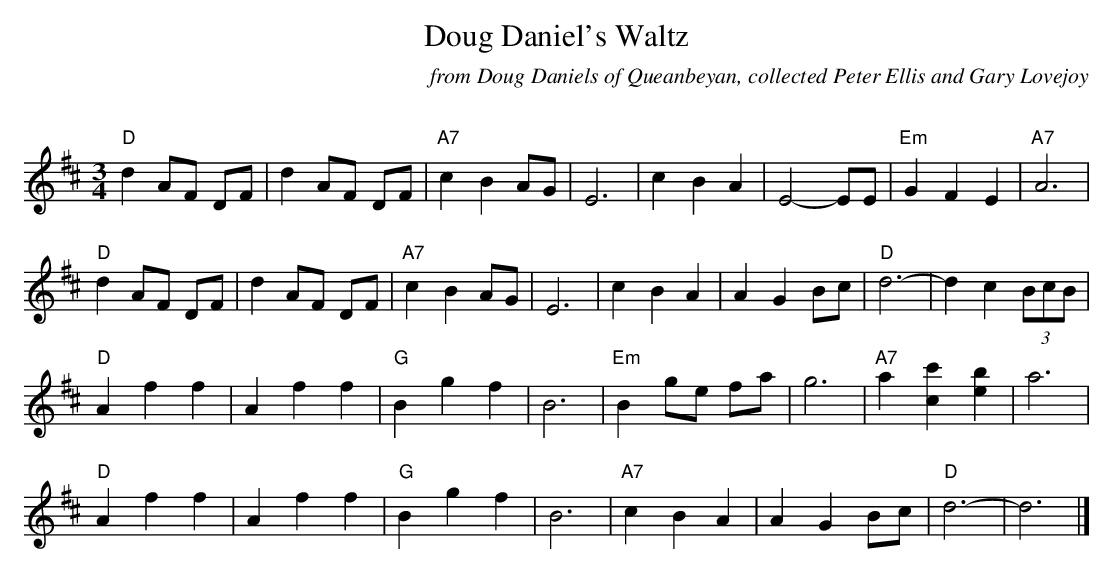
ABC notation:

X:1
T:Doug Daniel's Waltz
Q:150
M:3/4
L:1/4
C:from Doug Daniels of Queanbeyan, collected Peter Ellis and Gary Lovejoy
K:Dmaj
"D"dA/2F/2 D/2F/2|dA/2F/2 D/2F/2|"A7"cB A/2G/2|E3|cBA|E2-E/2E/2|"Em"GFE|"A7"A3|
"D"dA/2F/2 D/2F/2|dA/2F/2 D/2F/2|"A7"cB A/2G/2|E3|cBA|AG B/2c/2|"D"d3-|dc(3B/2c/2B/2|
"D"Aff|Aff|"G"Bgf|B3|"Em"Bg/2e/2 f/2a/2|g3|"A7"a[c'c][eb]|a3|
"D"Aff|Aff|"G"Bgf|B3|"A7"cBA|AG B/2c/2|"D"d3-|d3|]
